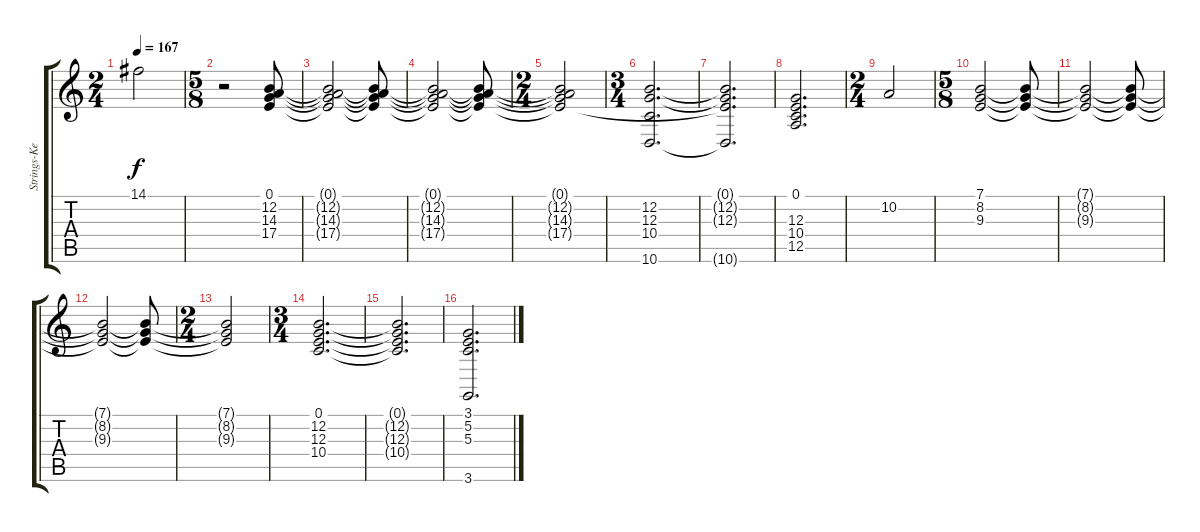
\track ("Strings-Kevin Moore" "Strings-Ke") {instrument stringensemble1}
\staff {score tabs}
\tuning (E4 B3 G3 D3 A2 E2) {hide}
\ts (2 4)
\tempo 167
\clef g2
\ks c
14.1.2{dy f} |
\ts (5 8)
r.2 (0.1 12.2 14.3 17.4).8 |
(0.1{t} 12.2{t} 14.3{t} 17.4{t}).2 (0.1{t} 12.2{t} 14.3{t} 17.4{t}).8 |
(0.1{t} 12.2{t} 14.3{t} 17.4{t}).2 (0.1{t} 12.2{t} 14.3{t} 17.4{t}).8 |
\ts (2 4)
(0.1{t} 12.2{t} 14.3{t} 17.4{t}).2 |
\ts (3 4)
(12.2 12.3 10.4 10.6).2{d} |
(0.1{t} 12.2{t} 12.3{t} 10.6{t}).2{d} |
(0.1 12.3 10.4 12.5).2{d} |
\ts (2 4)
10.2.2 |
\ts (5 8)
(7.1 8.2 9.3).2 (7.1{t} 8.2{t} 9.3{t}).8 |
(7.1{t} 8.2{t} 9.3{t}).2 (7.1{t} 8.2{t} 9.3{t}).8 |
(7.1{t} 8.2{t} 9.3{t}).2 (7.1{t} 8.2{t} 9.3{t}).8 |
\ts (2 4)
(7.1{t} 8.2{t} 9.3{t}).2 |
\ts (3 4)
(0.1 12.2 12.3 10.4).2{d} |
(0.1{t} 12.2{t} 12.3{t} 10.4{t}).2{d} |
(3.1 5.2 5.3 3.6).2{d}
